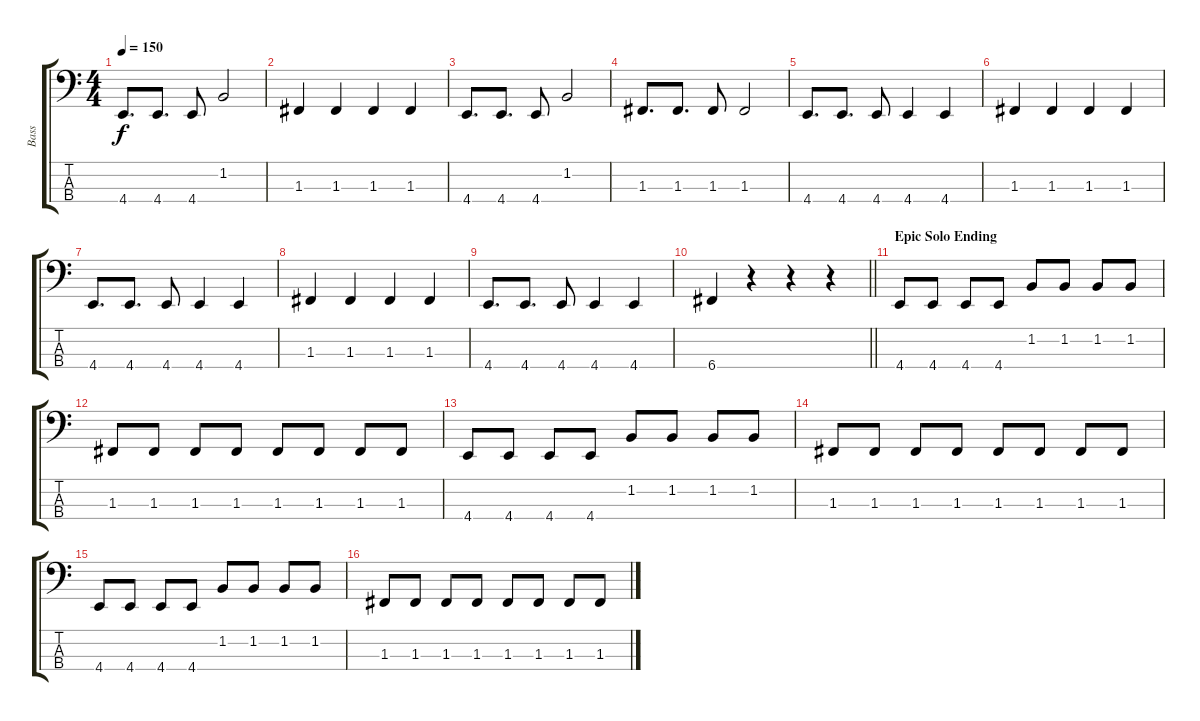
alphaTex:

\track ("Bass" "Bass") {instrument electricbasspick}
\staff {score tabs}
\tuning (Eb2 Bb1 F1 C1) {hide}
\ts (4 4)
\tempo 150
\clef f4
\ks c
4.4.8{d dy f} 4.4.8{d} 4.4.8 1.2.2 |
1.3.4 1.3.4 1.3.4 1.3.4 |
4.4.8{d} 4.4.8{d} 4.4.8 1.2.2 |
1.3.8{d} 1.3.8{d} 1.3.8 1.3.2 |
4.4.8{d} 4.4.8{d} 4.4.8 4.4.4 4.4.4 |
1.3.4 1.3.4 1.3.4 1.3.4 |
4.4.8{d} 4.4.8{d} 4.4.8 4.4.4 4.4.4 |
1.3.4 1.3.4 1.3.4 1.3.4 |
4.4.8{d} 4.4.8{d} 4.4.8 4.4.4 4.4.4 |
\barLineRight lightlight
6.4.4 r.4 r.4 r.4 |
\section ("" "Epic Solo Ending")
4.4.8 4.4.8 4.4.8 4.4.8 1.2.8 1.2.8 1.2.8 1.2.8 |
1.3.8 1.3.8 1.3.8 1.3.8 1.3.8 1.3.8 1.3.8 1.3.8 |
4.4.8 4.4.8 4.4.8 4.4.8 1.2.8 1.2.8 1.2.8 1.2.8 |
1.3.8 1.3.8 1.3.8 1.3.8 1.3.8 1.3.8 1.3.8 1.3.8 |
4.4.8 4.4.8 4.4.8 4.4.8 1.2.8 1.2.8 1.2.8 1.2.8 |
1.3.8 1.3.8 1.3.8 1.3.8 1.3.8 1.3.8 1.3.8 1.3.8
